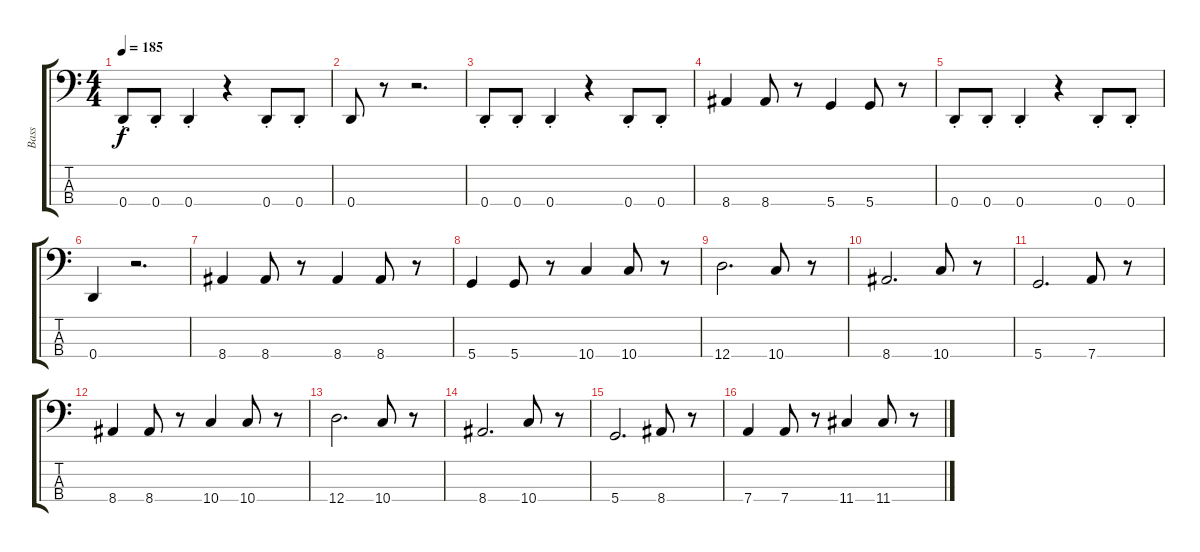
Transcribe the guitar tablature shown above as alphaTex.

\track ("Bass" "Bass") {instrument electricbassfinger}
\staff {score tabs}
\tuning (G2 D2 A1 D1) {hide}
\ts (4 4)
\tempo 185
\clef f4
\ks c
0.4{st}.8{dy f} 0.4{st}.8 0.4{st}.4 r.4 0.4{st}.8 0.4{st}.8 |
0.4.8 r.8 r.2{d} |
0.4{st}.8 0.4{st}.8 0.4{st}.4 r.4 0.4{st}.8 0.4{st}.8 |
8.4.4 8.4.8 r.8 5.4.4 5.4.8 r.8 |
0.4{st}.8 0.4{st}.8 0.4{st}.4 r.4 0.4{st}.8 0.4{st}.8 |
0.4.4 r.2{d} |
8.4.4 8.4.8 r.8 8.4.4 8.4.8 r.8 |
5.4.4 5.4.8 r.8 10.4.4 10.4.8 r.8 |
12.4.2{d} 10.4.8 r.8 |
8.4.2{d} 10.4.8 r.8 |
5.4.2{d} 7.4.8 r.8 |
8.4.4 8.4.8 r.8 10.4.4 10.4.8 r.8 |
12.4.2{d} 10.4.8 r.8 |
8.4.2{d} 10.4.8 r.8 |
5.4.2{d} 8.4.8 r.8 |
7.4.4 7.4.8 r.8 11.4.4 11.4.8 r.8
